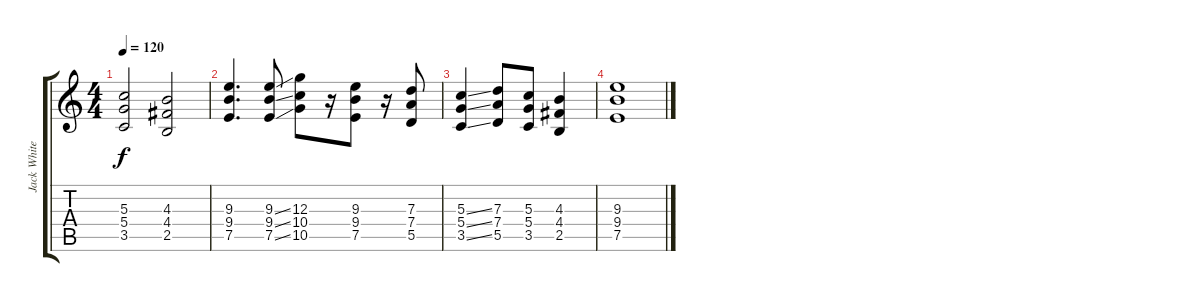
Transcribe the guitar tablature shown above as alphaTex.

\track ("Jack White" "Jack White") {instrument overdrivenguitar}
\staff {score tabs}
\tuning (E4 B3 G3 D3 A2 E2) {hide}
\ts (4 4)
\tempo 120
\clef g2
\ks c
(5.3 5.4 3.5).2{dy f} (4.3 4.4 2.5).2 |
(9.3 9.4 7.5).4{d} (9.3{ss} 9.4{ss} 7.5{ss}).8 (12.3 10.4 10.5).8 r.16 (9.3 9.4 7.5).8 r.16 (7.3 7.4 5.5).8 |
(5.3{ss} 5.4{ss} 3.5{ss}).4 (7.3 7.4 5.5).8 (5.3 5.4 3.5).8 (4.3 4.4 2.5).4 |
(9.3 9.4 7.5).1
